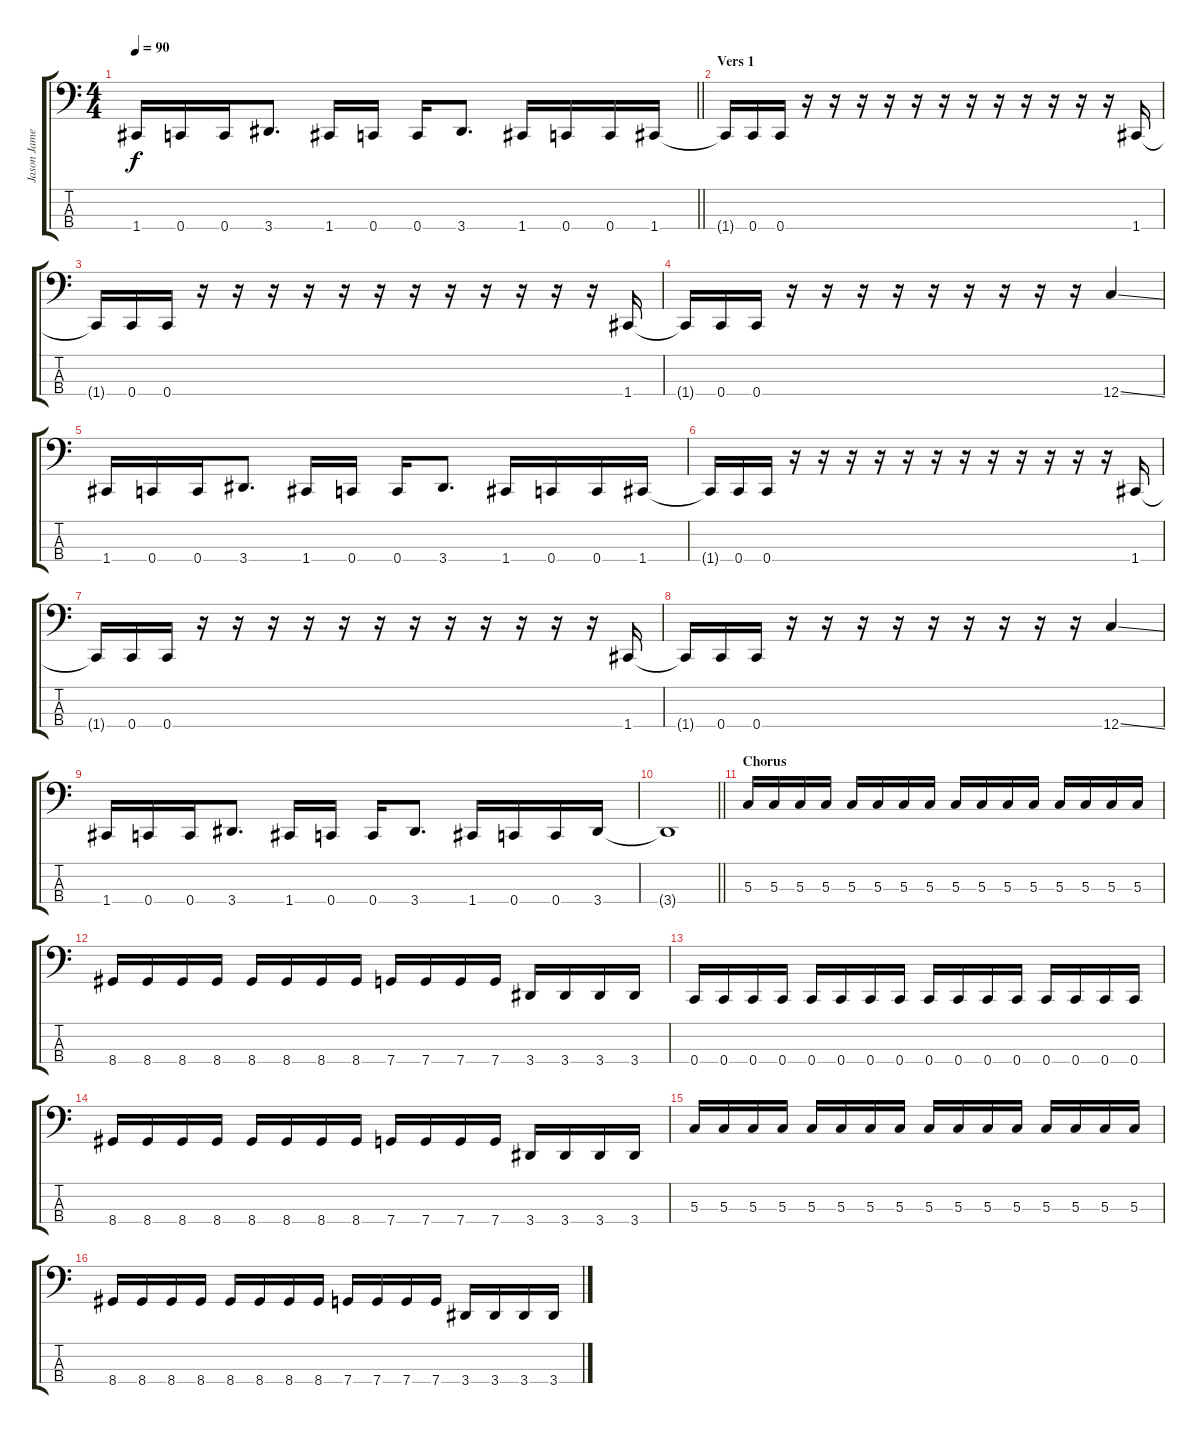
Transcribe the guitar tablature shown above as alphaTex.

\track ("Jason James" "Jason Jame") {instrument electricbasspick}
\staff {score tabs}
\tuning (F2 C2 G1 C1) {hide}
\ts (4 4)
\tempo 90
\clef f4
\barLineRight lightlight
\ks c
1.4.16{dy f} 0.4.16 0.4.16 3.4.8{d} 1.4.16 0.4.16 0.4.16 3.4.8{d} 1.4.16 0.4.16 0.4.16 1.4.16 |
\section ("" "Vers 1")
1.4{t}.16 0.4.16 0.4.16 r.16 r.16 r.16 r.16 r.16 r.16 r.16 r.16 r.16 r.16 r.16 r.16 1.4.16 |
1.4{t}.16 0.4.16 0.4.16 r.16 r.16 r.16 r.16 r.16 r.16 r.16 r.16 r.16 r.16 r.16 r.16 1.4.16 |
1.4{t}.16 0.4.16 0.4.16 r.16 r.16 r.16 r.16 r.16 r.16 r.16 r.16 r.16 12.4{ss}.4 |
1.4.16 0.4.16 0.4.16 3.4.8{d} 1.4.16 0.4.16 0.4.16 3.4.8{d} 1.4.16 0.4.16 0.4.16 1.4.16 |
1.4{t}.16 0.4.16 0.4.16 r.16 r.16 r.16 r.16 r.16 r.16 r.16 r.16 r.16 r.16 r.16 r.16 1.4.16 |
1.4{t}.16 0.4.16 0.4.16 r.16 r.16 r.16 r.16 r.16 r.16 r.16 r.16 r.16 r.16 r.16 r.16 1.4.16 |
1.4{t}.16 0.4.16 0.4.16 r.16 r.16 r.16 r.16 r.16 r.16 r.16 r.16 r.16 12.4{ss}.4 |
1.4.16 0.4.16 0.4.16 3.4.8{d} 1.4.16 0.4.16 0.4.16 3.4.8{d} 1.4.16 0.4.16 0.4.16 3.4.16 |
\barLineRight lightlight
3.4{t}.1 |
\section ("" "Chorus")
5.3.16 5.3.16 5.3.16 5.3.16 5.3.16 5.3.16 5.3.16 5.3.16 5.3.16 5.3.16 5.3.16 5.3.16 5.3.16 5.3.16 5.3.16 5.3.16 |
8.4.16 8.4.16 8.4.16 8.4.16 8.4.16 8.4.16 8.4.16 8.4.16 7.4.16 7.4.16 7.4.16 7.4.16 3.4.16 3.4.16 3.4.16 3.4.16 |
0.4.16 0.4.16 0.4.16 0.4.16 0.4.16 0.4.16 0.4.16 0.4.16 0.4.16 0.4.16 0.4.16 0.4.16 0.4.16 0.4.16 0.4.16 0.4.16 |
8.4.16 8.4.16 8.4.16 8.4.16 8.4.16 8.4.16 8.4.16 8.4.16 7.4.16 7.4.16 7.4.16 7.4.16 3.4.16 3.4.16 3.4.16 3.4.16 |
5.3.16 5.3.16 5.3.16 5.3.16 5.3.16 5.3.16 5.3.16 5.3.16 5.3.16 5.3.16 5.3.16 5.3.16 5.3.16 5.3.16 5.3.16 5.3.16 |
8.4.16 8.4.16 8.4.16 8.4.16 8.4.16 8.4.16 8.4.16 8.4.16 7.4.16 7.4.16 7.4.16 7.4.16 3.4.16 3.4.16 3.4.16 3.4.16
